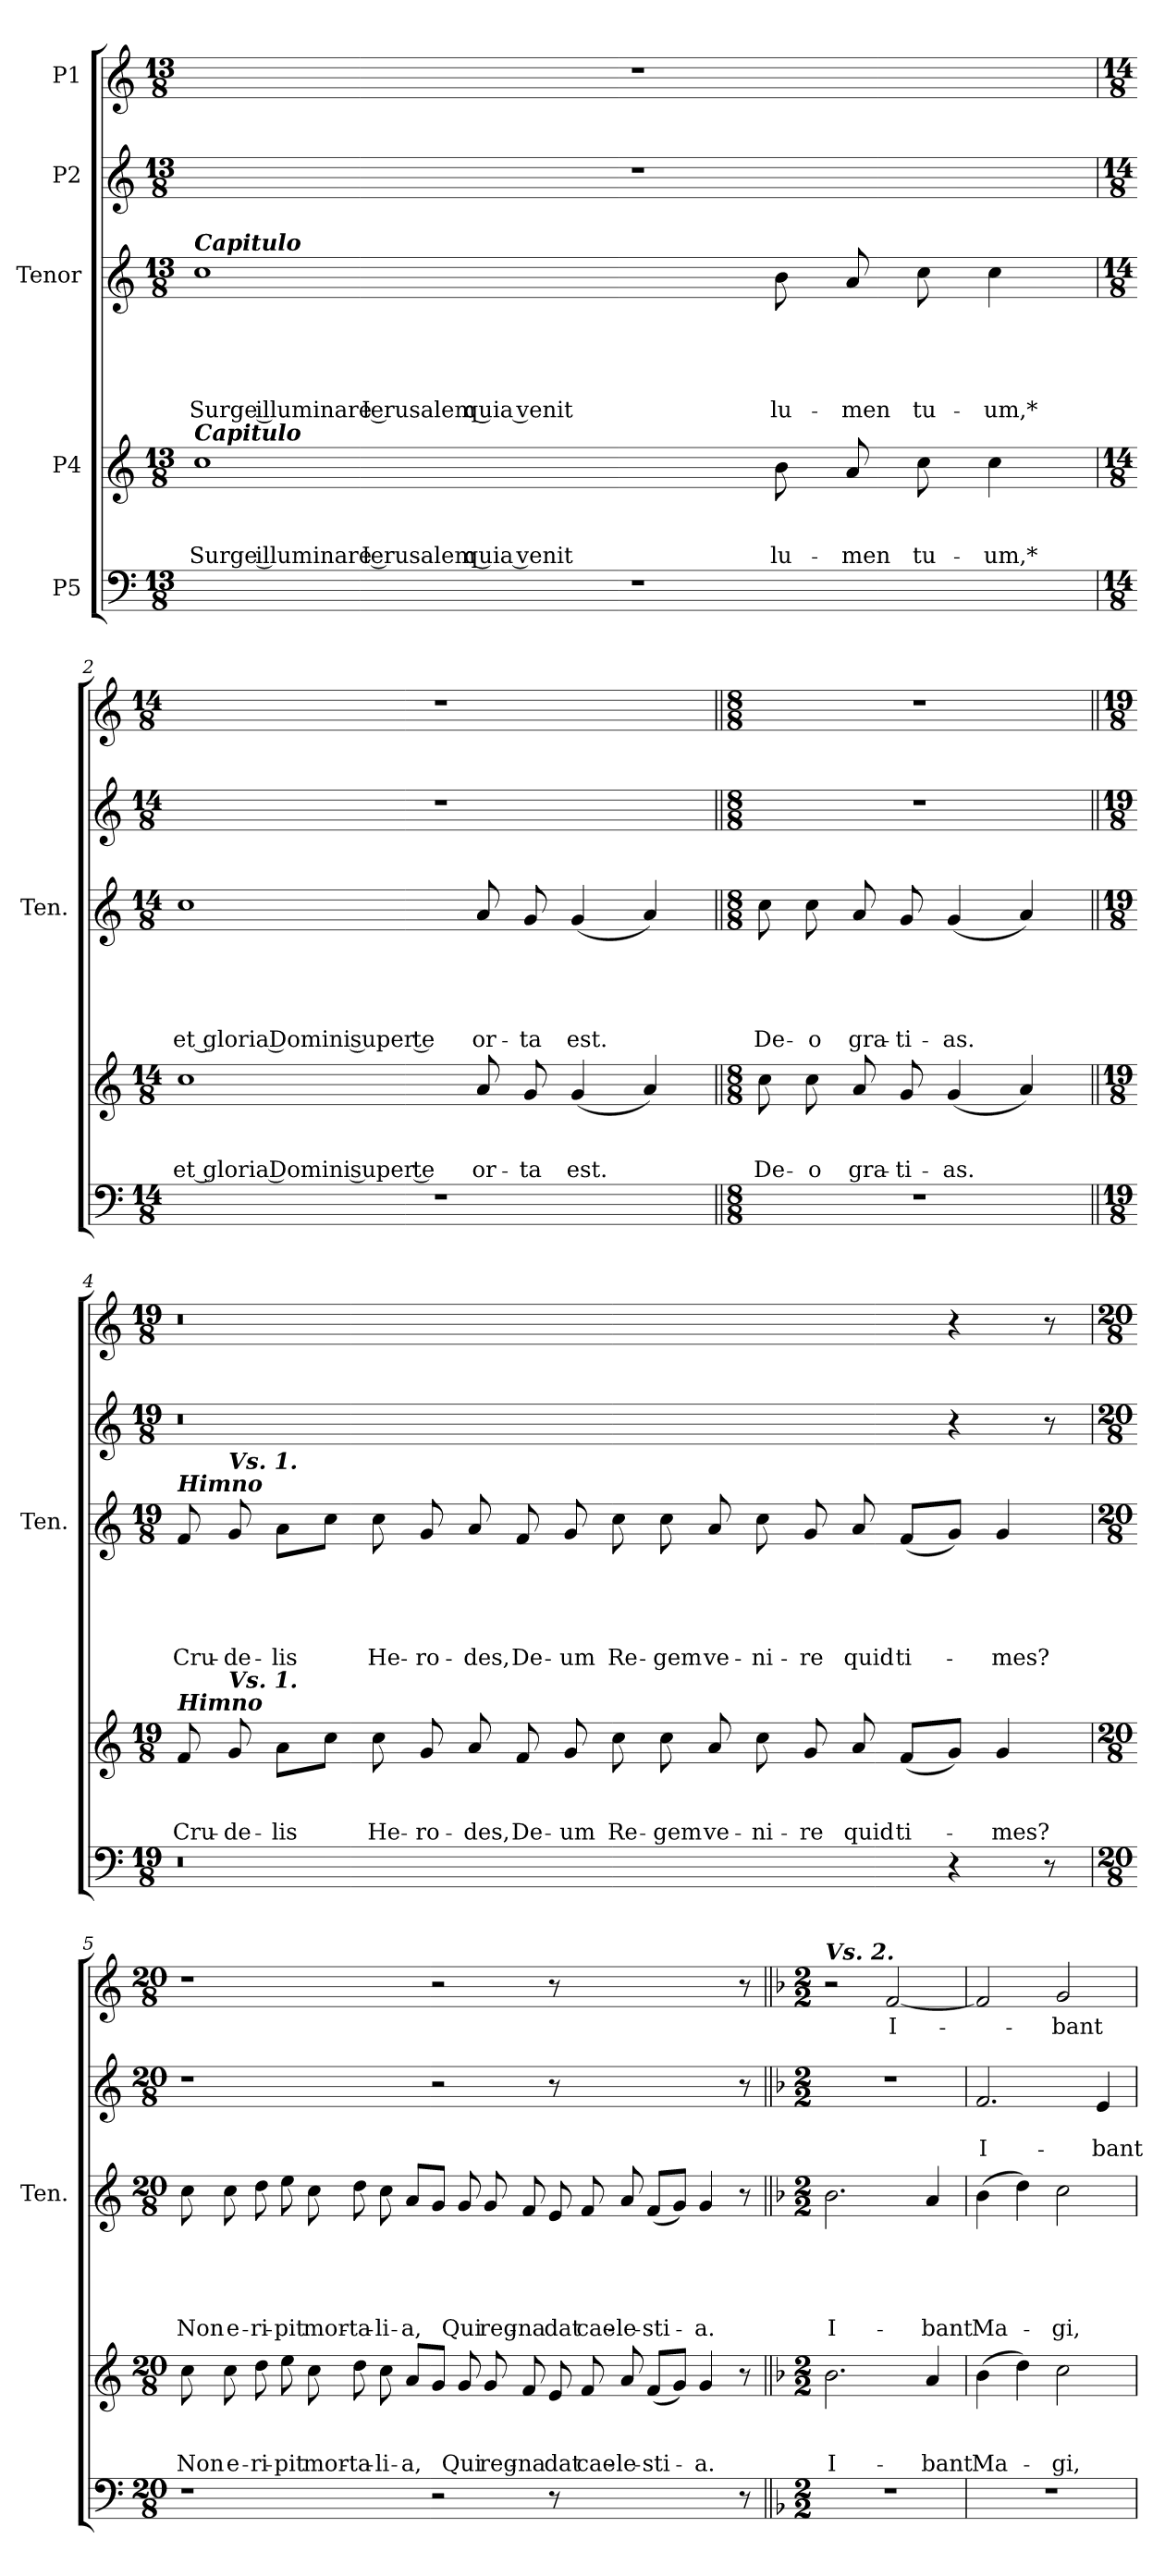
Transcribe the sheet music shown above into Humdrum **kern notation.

**kern	**kern	**text	**text	**text	**kern	**text	**text	**text	**text	**text	**kern	**text	**text	**kern	**text
*part5	*part4	*part4	*part4	*part4	*part3	*part3	*part3	*part3	*part3	*part3	*part2	*part2	*part2	*part1	*part1
*staff5	*staff4	*staff4	*staff4	*staff4	*staff3	*staff3	*staff3	*staff3	*staff3	*staff3	*staff2	*staff2	*staff2	*staff1	*staff1
*I"P5	*I"P4	*	*	*	*I"Tenor	*	*	*	*	*	*I"P2	*	*	*I"P1	*
*	*	*	*	*	*I'Ten.	*	*	*	*	*	*	*	*	*	*
*clefF4	*clefG2	*	*	*	*clefG2	*	*	*	*	*	*clefG2	*	*	*clefG2	*
*	*ITrd7c12	*	*	*	*ITrd7c12	*	*	*	*	*	*	*	*	*	*
*k[]	*k[]	*	*	*	*k[]	*	*	*	*	*	*k[]	*	*	*k[]	*
*C:	*C:	*	*	*	*C:	*	*	*	*	*	*C:	*	*	*C:	*
*M13/8	*M13/8	*	*	*	*M13/8	*	*	*	*	*	*M13/8	*	*	*M13/8	*
=1	=1	=1	=1	=1	=1	=1	=1	=1	=1	=1	=1	=1	=1	=1	=1
!	!	!	!	!	!LO:TX:a:Bi:t=Capitulo	!	!	!	!	!	!	!	!	!	!
!	!LO:TX:a:Bi:t=Capitulo	!	!	!	!	!	!	!	!	!	!	!	!	!	!
!LO:N:vis=1	!	!	!	!LO:LY:b	!	!	!	!	!	!LO:LY:b	!LO:N:vis=1	!	!	!LO:N:vis=1	!
8%13r	1c	.	.	Surge illuminare Ierusalem quia venit	1c	.	.	.	.	Surge illuminare Ierusalem quia venit	8%13r	.	.	8%13r	.
!	!	!	!	!LO:LY:b	!	!	!	!	!	!LO:LY:b	!	!	!	!	!
.	8B\	.	.	lu-	8B\	.	.	.	.	lu-	.	.	.	.	.
!	!	!	!	!LO:LY:b	!	!	!	!	!	!LO:LY:b	!	!	!	!	!
.	8A/	.	.	-men	8A/	.	.	.	.	-men	.	.	.	.	.
!	!	!	!	!LO:LY:b	!	!	!	!	!	!LO:LY:b	!	!	!	!	!
.	8c\	.	.	tu-	8c\	.	.	.	.	tu-	.	.	.	.	.
!	!	!	!	!LO:LY:b	!	!	!	!	!	!LO:LY:b	!	!	!	!	!
.	4c\	.	.	-um,*	4c\	.	.	.	.	-um,*	.	.	.	.	.
=2	=2	=2	=2	=2	=2	=2	=2	=2	=2	=2	=2	=2	=2	=2	=2
*M14/8	*M14/8	*	*	*	*M14/8	*	*	*	*	*	*M14/8	*	*	*M14/8	*
!LO:N:vis=1	!	!	!	!LO:LY:b	!	!	!	!	!	!LO:LY:b	!LO:N:vis=1	!	!	!LO:N:vis=1	!
1..r	1c	.	.	et gloria Domini super te	1c	.	.	.	.	et gloria Domini super te	1..r	.	.	1..r	.
!	!	!	!	!LO:LY:b	!	!	!	!	!	!LO:LY:b	!	!	!	!	!
.	8A/	.	.	or-	8A/	.	.	.	.	or-	.	.	.	.	.
!	!	!	!	!LO:LY:b	!	!	!	!	!	!LO:LY:b	!	!	!	!	!
.	8G/	.	.	-ta	8G/	.	.	.	.	-ta	.	.	.	.	.
!	!	!	!	!LO:LY:b	!	!	!	!	!	!LO:LY:b	!	!	!	!	!
.	(<4G/	.	.	est.	(<4G/	.	.	.	.	est.	.	.	.	.	.
.	4A/)	.	.	.	4A/)	.	.	.	.	.	.	.	.	.	.
!!LO:LB:g=z
=3||	=3||	=3||	=3||	=3||	=3||	=3||	=3||	=3||	=3||	=3||	=3||	=3||	=3||	=3||	=3||
*M8/8	*M8/8	*	*	*	*M8/8	*	*	*	*	*	*M8/8	*	*	*M8/8	*
!	!	!	!	!LO:LY:b	!	!	!	!	!	!LO:LY:b	!	!	!	!	!
1r	8c\	.	.	De-	8c\	.	.	.	.	De-	1r	.	.	1r	.
!	!	!	!	!LO:LY:b	!	!	!	!	!	!LO:LY:b	!	!	!	!	!
.	8c\	.	.	-o	8c\	.	.	.	.	-o	.	.	.	.	.
!	!	!	!	!LO:LY:b	!	!	!	!	!	!LO:LY:b	!	!	!	!	!
.	8A/	.	.	gra-	8A/	.	.	.	.	gra-	.	.	.	.	.
!	!	!	!	!LO:LY:b	!	!	!	!	!	!LO:LY:b	!	!	!	!	!
.	8G/	.	.	-ti-	8G/	.	.	.	.	-ti-	.	.	.	.	.
!	!	!	!	!LO:LY:b	!	!	!	!	!	!LO:LY:b	!	!	!	!	!
.	(<4G/	.	.	-as.	(<4G/	.	.	.	.	-as.	.	.	.	.	.
.	4A/)	.	.	.	4A/)	.	.	.	.	.	.	.	.	.	.
=4||	=4||	=4||	=4||	=4||	=4||	=4||	=4||	=4||	=4||	=4||	=4||	=4||	=4||	=4||	=4||
*M19/8	*M19/8	*	*	*	*M19/8	*	*	*	*	*	*M19/8	*	*	*M19/8	*
!	!	!	!	!	!LO:TX:a:Bi:t=Himno	!	!	!	!	!	!	!	!	!	!
!	!LO:TX:a:Bi:t=Himno	!	!	!	!	!	!	!	!	!	!	!	!	!	!
!	!	!	!	!LO:LY:b	!	!	!	!	!	!LO:LY:b	!	!	!	!	!
0r	8F/	.	.	Cru-	8F/	.	.	.	.	Cru-	0r	.	.	0r	.
!	!	!	!	!	!LO:TX:a:Bi:t=Vs. 1.	!	!	!	!	!	!	!	!	!	!
!	!LO:TX:a:Bi:t=Vs. 1.	!	!	!	!	!	!	!	!	!	!	!	!	!	!
!	!	!	!	!LO:LY:b	!	!	!	!	!	!LO:LY:b	!	!	!	!	!
.	8G/	.	.	-de-	8G/	.	.	.	.	-de-	.	.	.	.	.
!	!	!	!	!LO:LY:b	!	!	!	!	!	!LO:LY:b	!	!	!	!	!
.	8A\L	.	.	-lis	8A\L	.	.	.	.	-lis	.	.	.	.	.
.	8c\J	.	.	.	8c\J	.	.	.	.	.	.	.	.	.	.
!	!	!	!	!LO:LY:b	!	!	!	!	!	!LO:LY:b	!	!	!	!	!
.	8c\	.	.	He-	8c\	.	.	.	.	He-	.	.	.	.	.
!	!	!	!	!LO:LY:b	!	!	!	!	!	!LO:LY:b	!	!	!	!	!
.	8G/	.	.	-ro-	8G/	.	.	.	.	-ro-	.	.	.	.	.
!	!	!	!	!LO:LY:b	!	!	!	!	!	!LO:LY:b	!	!	!	!	!
.	8A/	.	.	-des,	8A/	.	.	.	.	-des,	.	.	.	.	.
!	!	!	!	!LO:LY:b	!	!	!	!	!	!LO:LY:b	!	!	!	!	!
.	8F/	.	.	De-	8F/	.	.	.	.	De-	.	.	.	.	.
!	!	!	!	!LO:LY:b	!	!	!	!	!	!LO:LY:b	!	!	!	!	!
.	8G/	.	.	-um	8G/	.	.	.	.	-um	.	.	.	.	.
!	!	!	!	!LO:LY:b	!	!	!	!	!	!LO:LY:b	!	!	!	!	!
.	8c\	.	.	Re-	8c\	.	.	.	.	Re-	.	.	.	.	.
!	!	!	!	!LO:LY:b	!	!	!	!	!	!LO:LY:b	!	!	!	!	!
.	8c\	.	.	-gem	8c\	.	.	.	.	-gem	.	.	.	.	.
!	!	!	!	!LO:LY:b	!	!	!	!	!	!LO:LY:b	!	!	!	!	!
.	8A/	.	.	ve-	8A/	.	.	.	.	ve-	.	.	.	.	.
!	!	!	!	!LO:LY:b	!	!	!	!	!	!LO:LY:b	!	!	!	!	!
.	8c\	.	.	-ni-	8c\	.	.	.	.	-ni-	.	.	.	.	.
!	!	!	!	!LO:LY:b	!	!	!	!	!	!LO:LY:b	!	!	!	!	!
.	8G/	.	.	-re	8G/	.	.	.	.	-re	.	.	.	.	.
!	!	!	!	!LO:LY:b	!	!	!	!	!	!LO:LY:b	!	!	!	!	!
.	8A/	.	.	quid	8A/	.	.	.	.	quid	.	.	.	.	.
!	!	!	!	!LO:LY:b	!	!	!	!	!	!LO:LY:b	!	!	!	!	!
.	(<8F/L	.	.	ti-	(<8F/L	.	.	.	.	ti-	.	.	.	.	.
4r	8G/J)	.	.	.	8G/J)	.	.	.	.	.	4r	.	.	4r	.
!	!	!	!	!LO:LY:b	!	!	!	!	!	!LO:LY:b	!	!	!	!	!
.	4G/	.	.	-mes?	4G/	.	.	.	.	-mes?	.	.	.	.	.
8r	.	.	.	.	.	.	.	.	.	.	8r	.	.	8r	.
!!LO:LB:g=z
=5	=5	=5	=5	=5	=5	=5	=5	=5	=5	=5	=5	=5	=5	=5	=5
*M20/8	*M20/8	*	*	*	*M20/8	*	*	*	*	*	*M20/8	*	*	*M20/8	*
!	!	!	!	!LO:LY:b	!	!	!	!	!	!LO:LY:b	!	!	!	!	!
1r	8c\	.	.	Non	8c\	.	.	.	.	Non	1r	.	.	1r	.
!	!	!	!	!LO:LY:b	!	!	!	!	!	!LO:LY:b	!	!	!	!	!
.	8c\	.	.	e-	8c\	.	.	.	.	e-	.	.	.	.	.
!	!	!	!	!LO:LY:b	!	!	!	!	!	!LO:LY:b	!	!	!	!	!
.	8d\	.	.	-ri-	8d\	.	.	.	.	-ri-	.	.	.	.	.
!	!	!	!	!LO:LY:b	!	!	!	!	!	!LO:LY:b	!	!	!	!	!
.	8e\	.	.	-pit	8e\	.	.	.	.	-pit	.	.	.	.	.
!	!	!	!	!LO:LY:b	!	!	!	!	!	!LO:LY:b	!	!	!	!	!
.	8c\	.	.	mor-	8c\	.	.	.	.	mor-	.	.	.	.	.
!	!	!	!	!LO:LY:b	!	!	!	!	!	!LO:LY:b	!	!	!	!	!
.	8d\	.	.	-ta-	8d\	.	.	.	.	-ta-	.	.	.	.	.
!	!	!	!	!LO:LY:b	!	!	!	!	!	!LO:LY:b	!	!	!	!	!
.	8c\	.	.	-li-	8c\	.	.	.	.	-li-	.	.	.	.	.
!	!	!	!	!LO:LY:b	!	!	!	!	!	!LO:LY:b	!	!	!	!	!
.	8A/L	.	.	-a,	8A/L	.	.	.	.	-a,	.	.	.	.	.
2r	8G/J	.	.	.	8G/J	.	.	.	.	.	2r	.	.	2r	.
!	!	!	!	!LO:LY:b	!	!	!	!	!	!LO:LY:b	!	!	!	!	!
.	8G/	.	.	Qui	8G/	.	.	.	.	Qui	.	.	.	.	.
!	!	!	!	!LO:LY:b	!	!	!	!	!	!LO:LY:b	!	!	!	!	!
.	8G/	.	.	reg-	8G/	.	.	.	.	reg-	.	.	.	.	.
!	!	!	!	!LO:LY:b	!	!	!	!	!	!LO:LY:b	!	!	!	!	!
.	8F/	.	.	-na	8F/	.	.	.	.	-na	.	.	.	.	.
!	!	!	!	!LO:LY:b	!	!	!	!	!	!LO:LY:b	!	!	!	!	!
8r	8E/	.	.	dat	8E/	.	.	.	.	dat	8r	.	.	8r	.
!	!	!	!	!LO:LY:b	!	!	!	!	!	!LO:LY:b	!	!	!	!	!
2.ryy	8F/	.	.	cae-	8F/	.	.	.	.	cae-	2.ryy	.	.	2.ryy	.
!	!	!	!	!LO:LY:b	!	!	!	!	!	!LO:LY:b	!	!	!	!	!
.	8A/	.	.	-le-	8A/	.	.	.	.	-le-	.	.	.	.	.
!	!	!	!	!LO:LY:b	!	!	!	!	!	!LO:LY:b	!	!	!	!	!
.	(<8F/L	.	.	-sti-	(<8F/L	.	.	.	.	-sti-	.	.	.	.	.
.	8G/J)	.	.	.	8G/J)	.	.	.	.	.	.	.	.	.	.
!	!	!	!	!LO:LY:b	!	!	!	!	!	!LO:LY:b	!	!	!	!	!
.	4G/	.	.	-a.	4G/	.	.	.	.	-a.	.	.	.	.	.
8r	8r	.	.	.	8r	.	.	.	.	.	8r	.	.	8r	.
!!LO:PB:g=z
=6||	=6||	=6||	=6||	=6||	=6||	=6||	=6||	=6||	=6||	=6||	=6||	=6||	=6||	=6||	=6||
*k[b-]	*k[b-]	*	*	*	*k[b-]	*	*	*	*	*	*k[b-]	*	*	*k[b-]	*
*F:	*F:	*	*	*	*F:	*	*	*	*	*	*F:	*	*	*F:	*
*M2/2	*M2/2	*	*	*	*M2/2	*	*	*	*	*	*M2/2	*	*	*M2/2	*
!	!	!	!	!	!	!	!	!	!	!	!	!	!	!LO:TX:a:Bi:t=Vs. 2.	!
!	!	!	!	!LO:LY:b	!	!	!	!	!	!LO:LY:b	!	!	!	!	!
1r	2.B-\	.	.	I-	2.B-\	.	.	.	.	I-	1r	.	.	2r	.
!	!	!	!	!	!	!	!	!	!	!	!	!	!	!	!LO:LY:b
.	.	.	.	.	.	.	.	.	.	.	.	.	.	[<2f/	I-
!	!	!	!	!LO:LY:b	!	!	!	!	!	!LO:LY:b	!	!	!	!	!
.	4A/	.	.	-bant	4A/	.	.	.	.	-bant	.	.	.	.	.
=7	=7	=7	=7	=7	=7	=7	=7	=7	=7	=7	=7	=7	=7	=7	=7
!	!	!	!	!LO:LY:b	!	!	!	!	!	!LO:LY:b	!	!	!LO:LY:b	!	!
1r	(>4B-\	.	.	Ma-	(>4B-\	.	.	.	.	Ma-	2.f/	.	I-	2f/]	.
.	4d\)	.	.	.	4d\)	.	.	.	.	.	.	.	.	.	.
!	!	!	!	!LO:LY:b	!	!	!	!	!	!LO:LY:b	!	!	!	!	!LO:LY:b
.	2c\	.	.	-gi,	2c\	.	.	.	.	-gi,	.	.	.	2g/	-bant
!	!	!	!	!	!	!	!	!	!	!	!	!	!LO:LY:b	!	!
.	.	.	.	.	.	.	.	.	.	.	4e/	.	-bant	.	.
=	=	=	=	=	=	=	=	=	=	=	=	=	=	=	=
*-	*-	*-	*-	*-	*-	*-	*-	*-	*-	*-	*-	*-	*-	*-	*-
